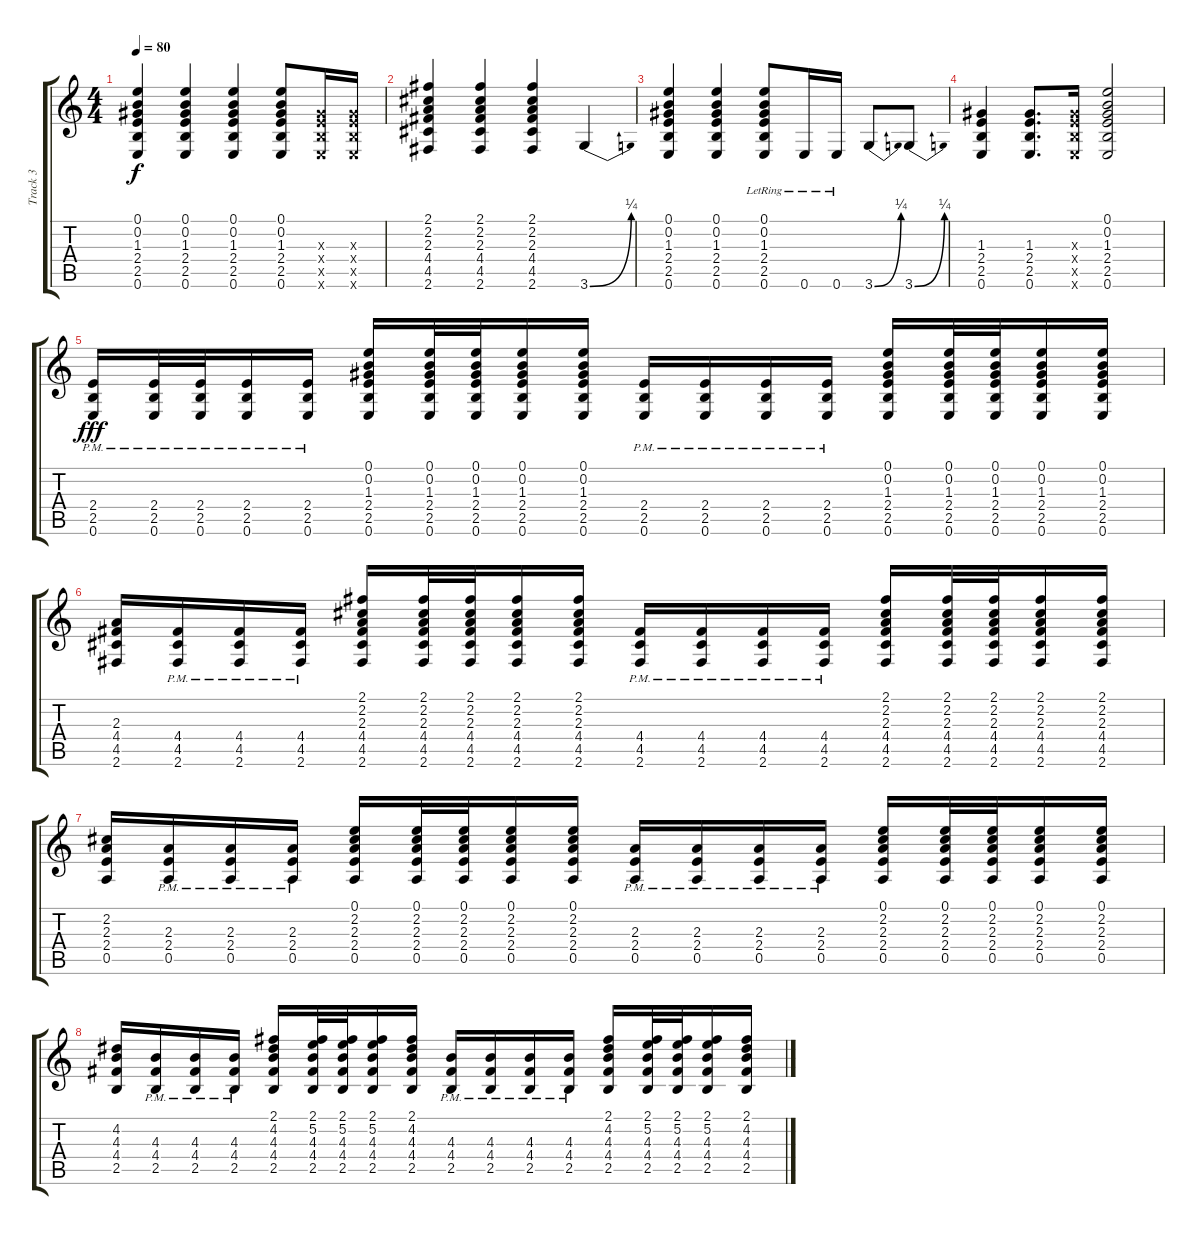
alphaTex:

\track ("Track 3" "Track 3") {instrument electricguitarclean}
\staff {score tabs}
\tuning (E4 B3 G3 D3 A2 E2) {hide}
\ts (4 4)
\tempo 80
\clef g2
\ks c
(0.1 0.2 1.3 2.4 2.5 0.6).4{dy f} (0.1 0.2 1.3 2.4 2.5 0.6).4 (0.1 0.2 1.3 2.4 2.5 0.6).4 (0.1 0.2 1.3 2.4 2.5 0.6).8 (1.3{x} 2.4{x} 2.5{x} 0.6{x}).16 (1.3{x} 2.4{x} 2.5{x} 0.6{x}).16 |
(2.1 2.2 2.3 4.4 4.5 2.6).4 (2.1 2.2 2.3 4.4 4.5 2.6).4 (2.1 2.2 2.3 4.4 4.5 2.6).4 3.6{be (bend 0 0 60 1)}.4 |
(0.1 0.2 1.3 2.4 2.5 0.6).4 (0.1 0.2 1.3 2.4 2.5 0.6).4 (0.1{lr} 0.2{lr} 1.3{lr} 2.4{lr} 2.5{lr} 0.6{lr}).8 0.6{lr}.16 0.6{lr}.16 3.6{be (bend 0 0 60 1)}.8 3.6{be (bend 0 0 60 1)}.8 |
(1.3 2.4 2.5 0.6).4 (1.3 2.4 2.5 0.6).8{d} (1.3{x} 2.4{x} 2.5{x} 0.6{x}).16 (0.1 0.2 1.3 2.4 2.5 0.6).2 |
(2.4{pm} 2.5{pm} 0.6{pm}).16{dy fff} (2.4{pm} 2.5{pm} 0.6{pm}).32 (2.4{pm} 2.5{pm} 0.6{pm}).32 (2.4{pm} 2.5{pm} 0.6{pm}).16 (2.4{pm} 2.5{pm} 0.6{pm}).16 (0.1 0.2 1.3 2.4 2.5 0.6).16 (0.1 0.2 1.3 2.4 2.5 0.6).32 (0.1 0.2 1.3 2.4 2.5 0.6).32 (0.1 0.2 1.3 2.4 2.5 0.6).16 (0.1 0.2 1.3 2.4 2.5 0.6).16 (2.4{pm} 2.5{pm} 0.6{pm}).16 (2.4{pm} 2.5{pm} 0.6{pm}).16 (2.4{pm} 2.5{pm} 0.6{pm}).16 (2.4{pm} 2.5{pm} 0.6{pm}).16 (0.1 0.2 1.3 2.4 2.5 0.6).16 (0.1 0.2 1.3 2.4 2.5 0.6).32 (0.1 0.2 1.3 2.4 2.5 0.6).32 (0.1 0.2 1.3 2.4 2.5 0.6).16 (0.1 0.2 1.3 2.4 2.5 0.6).16 |
(2.3 4.4 4.5 2.6).16 (4.4{pm} 4.5{pm} 2.6{pm}).16 (4.4{pm} 4.5{pm} 2.6{pm}).16 (4.4{pm} 4.5{pm} 2.6{pm}).16 (2.1 2.2 2.3 4.4 4.5 2.6).16 (2.1 2.2 2.3 4.4 4.5 2.6).32 (2.1 2.2 2.3 4.4 4.5 2.6).32 (2.1 2.2 2.3 4.4 4.5 2.6).16 (2.1 2.2 2.3 4.4 4.5 2.6).16 (4.4{pm} 4.5{pm} 2.6{pm}).16 (4.4{pm} 4.5{pm} 2.6{pm}).16 (4.4{pm} 4.5{pm} 2.6{pm}).16 (4.4{pm} 4.5{pm} 2.6{pm}).16 (2.1 2.2 2.3 4.4 4.5 2.6).16 (2.1 2.2 2.3 4.4 4.5 2.6).32 (2.1 2.2 2.3 4.4 4.5 2.6).32 (2.1 2.2 2.3 4.4 4.5 2.6).16 (2.1 2.2 2.3 4.4 4.5 2.6).16 |
(2.2 2.3 2.4 0.5).16 (2.3{pm} 2.4{pm} 0.5{pm}).16 (2.3{pm} 2.4{pm} 0.5{pm}).16 (2.3{pm} 2.4{pm} 0.5{pm}).16 (0.1 2.2 2.3 2.4 0.5).16 (0.1 2.2 2.3 2.4 0.5).32 (0.1 2.2 2.3 2.4 0.5).32 (0.1 2.2 2.3 2.4 0.5).16 (0.1 2.2 2.3 2.4 0.5).16 (2.3{pm} 2.4{pm} 0.5{pm}).16 (2.3{pm} 2.4{pm} 0.5{pm}).16 (2.3{pm} 2.4{pm} 0.5{pm}).16 (2.3{pm} 2.4{pm} 0.5{pm}).16 (0.1 2.2 2.3 2.4 0.5).16 (0.1 2.2 2.3 2.4 0.5).32 (0.1 2.2 2.3 2.4 0.5).32 (0.1 2.2 2.3 2.4 0.5).16 (0.1 2.2 2.3 2.4 0.5).16 |
(4.2 4.3 4.4 2.5).16 (4.3{pm} 4.4{pm} 2.5{pm}).16 (4.3{pm} 4.4{pm} 2.5{pm}).16 (4.3{pm} 4.4{pm} 2.5{pm}).16 (2.1 4.2 4.3 4.4 2.5).16 (2.1 5.2 4.3 4.4 2.5).32 (2.1 5.2 4.3 4.4 2.5).32 (2.1 5.2 4.3 4.4 2.5).16 (2.1 4.2 4.3 4.4 2.5).16 (4.3{pm} 4.4{pm} 2.5{pm}).16 (4.3{pm} 4.4{pm} 2.5{pm}).16 (4.3{pm} 4.4{pm} 2.5{pm}).16 (4.3{pm} 4.4{pm} 2.5{pm}).16 (2.1 4.2 4.3 4.4 2.5).16 (2.1 5.2 4.3 4.4 2.5).32 (2.1 5.2 4.3 4.4 2.5).32 (2.1 5.2 4.3 4.4 2.5).16 (2.1 4.2 4.3 4.4 2.5).16
